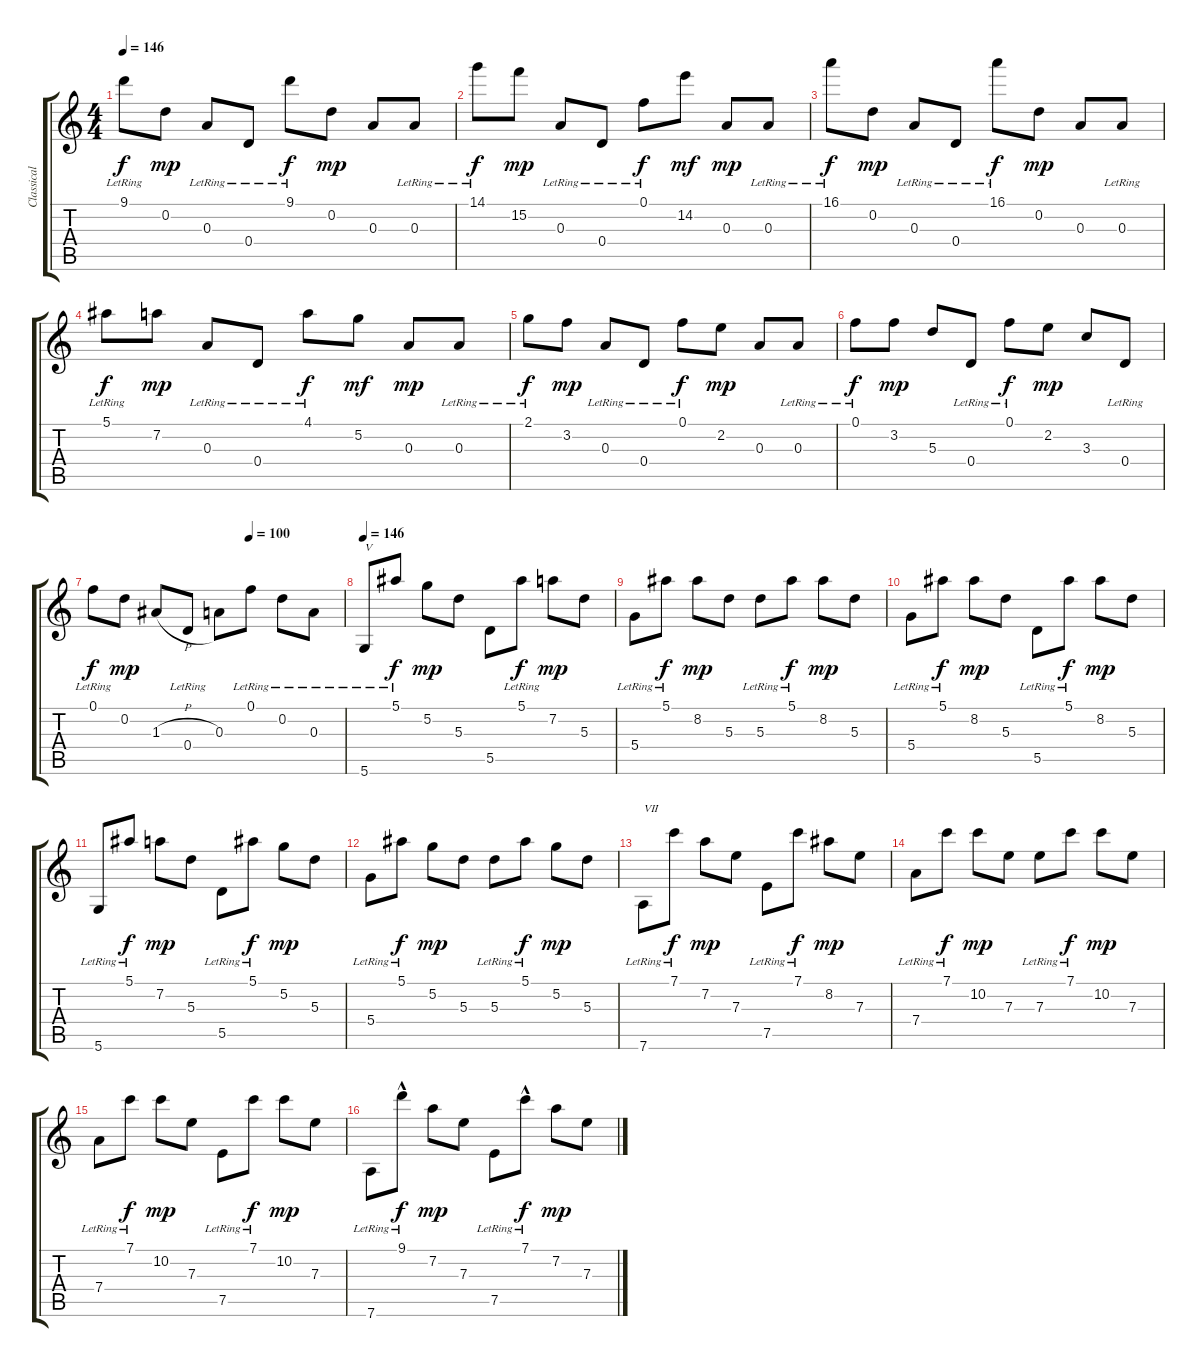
\track ("Classical guitar" "Classical ") {instrument acousticguitarnylon}
\staff {score tabs}
\tuning (F4 D4 A3 D3 A2 D2) {hide}
\ts (4 4)
\tempo 146
\clef g2
\ks c
9.1{lr}.8{dy f} 0.2.8{dy mp} 0.3{lr}.8 0.4{lr}.8 9.1{lr}.8{dy f} 0.2.8{dy mp} 0.3.8 0.3{lr}.8 |
14.1{lr}.8{dy f} 15.2.8{dy mp} 0.3{lr}.8 0.4{lr}.8 0.1{lr}.8{dy f} 14.2.8{dy mf} 0.3.8{dy mp} 0.3{lr}.8 |
16.1{lr}.8{dy f} 0.2.8{dy mp} 0.3{lr}.8 0.4{lr}.8 16.1{lr}.8{dy f} 0.2.8{dy mp} 0.3.8 0.3{lr}.8 |
5.1{lr}.8{dy f} 7.2.8{dy mp} 0.3{lr}.8 0.4{lr}.8 4.1{lr}.8{dy f} 5.2.8{dy mf} 0.3.8{dy mp} 0.3{lr}.8 |
2.1{lr}.8{dy f} 3.2.8{dy mp} 0.3{lr}.8 0.4{lr}.8 0.1{lr}.8{dy f} 2.2.8{dy mp} 0.3.8 0.3{lr}.8 |
0.1{lr}.8{dy f} 3.2.8{dy mp} 5.3.8 0.4{lr}.8 0.1{lr}.8{dy f} 2.2.8{dy mp} 3.3.8 0.4{lr}.8 |
\tempo (100 0.625)
0.1{lr}.8{dy f} 0.2.8{dy mp} 1.3{h}.8 0.4{lr}.8 0.3.8 0.1{lr}.8 0.2{lr}.8 0.3{lr}.8 |
\tempo 146
5.6{lr}.8{txt "V"} 5.1{lr}.8{dy f} 5.2.8{dy mp} 5.3.8 5.5.8 5.1{lr}.8{dy f} 7.2.8{dy mp} 5.3.8 |
5.4{lr}.8 5.1{lr}.8{dy f} 8.2.8{dy mp} 5.3.8 5.3{lr}.8 5.1{lr}.8{dy f} 8.2.8{dy mp} 5.3.8 |
5.4{lr}.8 5.1{lr}.8{dy f} 8.2.8{dy mp} 5.3.8 5.5{lr}.8 5.1{lr}.8{dy f} 8.2.8{dy mp} 5.3.8 |
5.6{lr}.8 5.1{lr}.8{dy f} 7.2.8{dy mp} 5.3.8 5.5{lr}.8 5.1{lr}.8{dy f} 5.2.8{dy mp} 5.3.8 |
5.4{lr}.8 5.1{lr}.8{dy f} 5.2.8{dy mp} 5.3.8 5.3{lr}.8 5.1{lr}.8{dy f} 5.2.8{dy mp} 5.3.8 |
7.6{lr}.8{txt "VII"} 7.1{lr}.8{dy f} 7.2.8{dy mp} 7.3.8 7.5{lr}.8 7.1{lr}.8{dy f} 8.2.8{dy mp} 7.3.8 |
7.4{lr}.8 7.1{lr}.8{dy f} 10.2.8{dy mp} 7.3.8 7.3{lr}.8 7.1{lr}.8{dy f} 10.2.8{dy mp} 7.3.8 |
7.4{lr}.8 7.1{lr}.8{dy f} 10.2.8{dy mp} 7.3.8 7.5{lr}.8 7.1{lr}.8{dy f} 10.2.8{dy mp} 7.3.8 |
7.6{lr}.8 9.1{hac lr}.8{dy f} 7.2.8{dy mp} 7.3.8 7.5{lr}.8 7.1{hac lr}.8{dy f} 7.2.8{dy mp} 7.3.8
